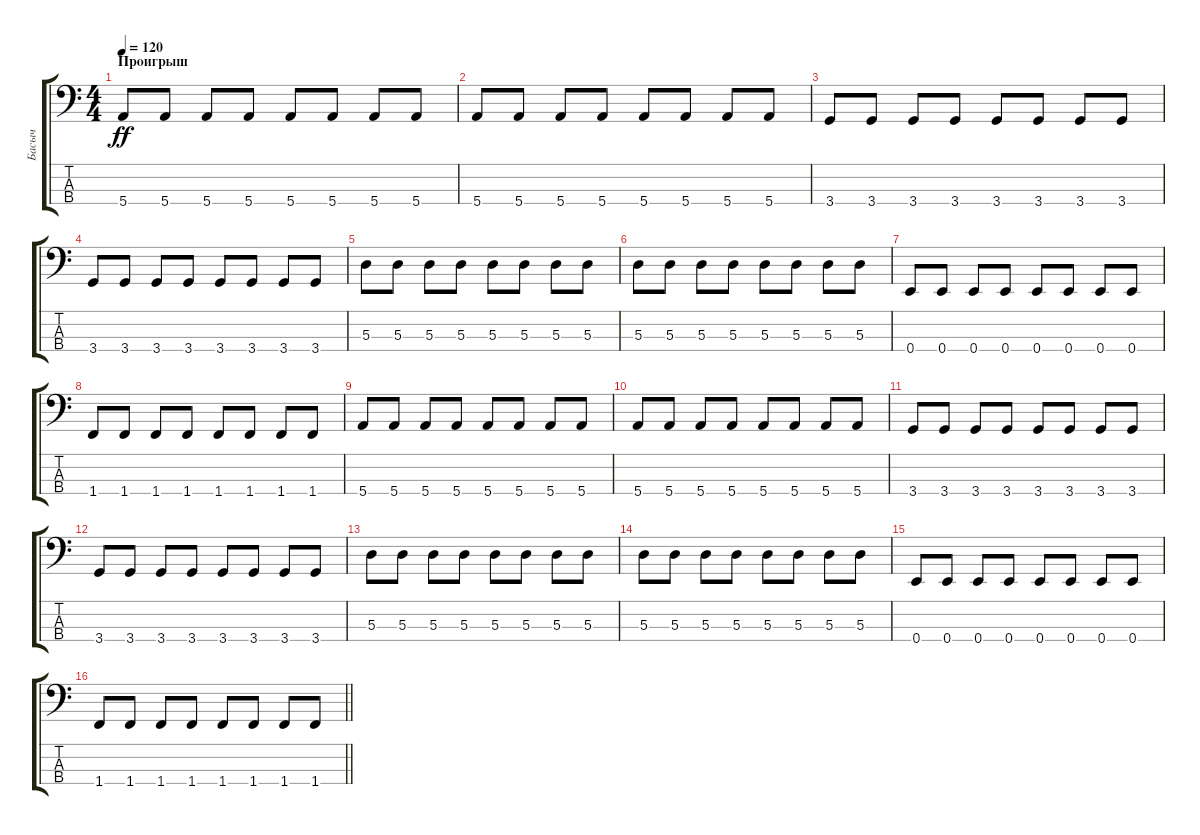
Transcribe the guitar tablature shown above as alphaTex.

\track ("Басыч" "Басыч") {instrument electricbassfinger}
\staff {score tabs}
\tuning (G2 D2 A1 E1) {hide}
\ts (4 4)
\section ("" "Проигрыш")
\tempo 120
\clef f4
\ks c
5.4.8{dy ff} 5.4.8 5.4.8 5.4.8 5.4.8 5.4.8 5.4.8 5.4.8 |
5.4.8 5.4.8 5.4.8 5.4.8 5.4.8 5.4.8 5.4.8 5.4.8 |
3.4.8 3.4.8 3.4.8 3.4.8 3.4.8 3.4.8 3.4.8 3.4.8 |
3.4.8 3.4.8 3.4.8 3.4.8 3.4.8 3.4.8 3.4.8 3.4.8 |
5.3.8 5.3.8 5.3.8 5.3.8 5.3.8 5.3.8 5.3.8 5.3.8 |
5.3.8 5.3.8 5.3.8 5.3.8 5.3.8 5.3.8 5.3.8 5.3.8 |
0.4.8 0.4.8 0.4.8 0.4.8 0.4.8 0.4.8 0.4.8 0.4.8 |
1.4.8 1.4.8 1.4.8 1.4.8 1.4.8 1.4.8 1.4.8 1.4.8 |
5.4.8 5.4.8 5.4.8 5.4.8 5.4.8 5.4.8 5.4.8 5.4.8 |
5.4.8 5.4.8 5.4.8 5.4.8 5.4.8 5.4.8 5.4.8 5.4.8 |
3.4.8 3.4.8 3.4.8 3.4.8 3.4.8 3.4.8 3.4.8 3.4.8 |
3.4.8 3.4.8 3.4.8 3.4.8 3.4.8 3.4.8 3.4.8 3.4.8 |
5.3.8 5.3.8 5.3.8 5.3.8 5.3.8 5.3.8 5.3.8 5.3.8 |
5.3.8 5.3.8 5.3.8 5.3.8 5.3.8 5.3.8 5.3.8 5.3.8 |
0.4.8 0.4.8 0.4.8 0.4.8 0.4.8 0.4.8 0.4.8 0.4.8 |
\barLineRight lightlight
1.4.8 1.4.8 1.4.8 1.4.8 1.4.8 1.4.8 1.4.8 1.4.8
